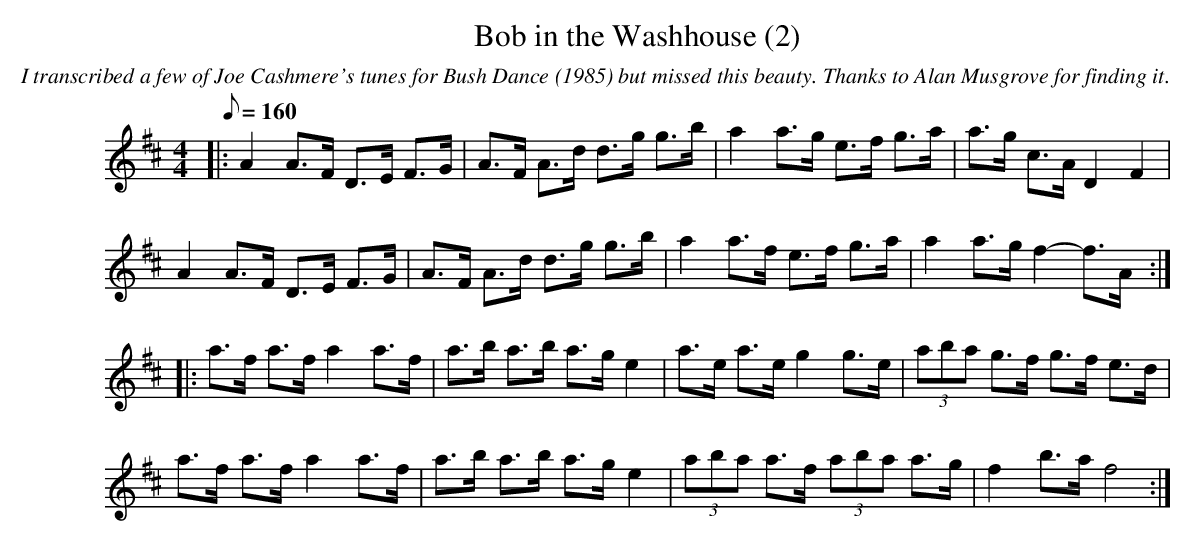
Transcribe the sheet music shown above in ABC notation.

X:1
T:Bob in the Washhouse (2)
M:4/4
L:1/8
Q:160
C:I transcribed a few of Joe Cashmere's tunes for Bush Dance (1985) but missed this beauty. Thanks to Alan Musgrove for finding it.
K:D
|:A2A>F D>E F>G|A>F A>d d>g g>b|a2a>g e>f g>a|a>g c>A D2F2|
A2A>F D>E F>G|A>F A>d d>g g>b|a2a>f e>f g>a|a2a>gf2-f>A:|
|:a>f a>fa2a>f|a>b a>b a>ge2|a>e a>eg2g>e|(3aba g>f g>f e>d|
a>f a>fa2a>f|a>b a>b a>ge2|(3aba a>f (3aba a>g|f2b>af4:|
